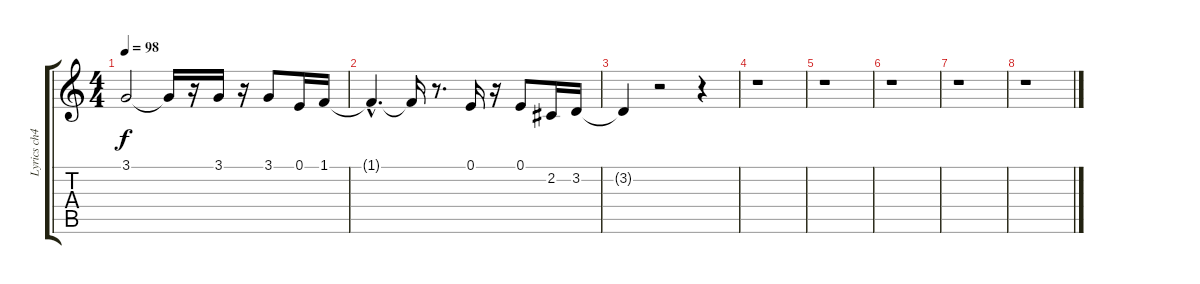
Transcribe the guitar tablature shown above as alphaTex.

\track ("Lyrics ch4" "Lyrics ch4") {instrument vibraphone}
\staff {score tabs}
\tuning (E4 B3 G3 D3 A2 E2) {hide}
\ts (4 4)
\tempo 98
\clef g2
\ks c
3.1{t}.2{dy f} 3.1{t}.16 r.16 3.1.16 r.16 3.1.8 0.1.16 1.1.16 |
1.1{hac t}.4{d} 1.1{t}.16 r.8{d} 0.1.16 r.16 0.1.8 2.2.16 3.2.16 |
3.2{t}.4 r.2 r.4 |
r.1 |
r.1 |
r.1 |
r.1 |
r.1
